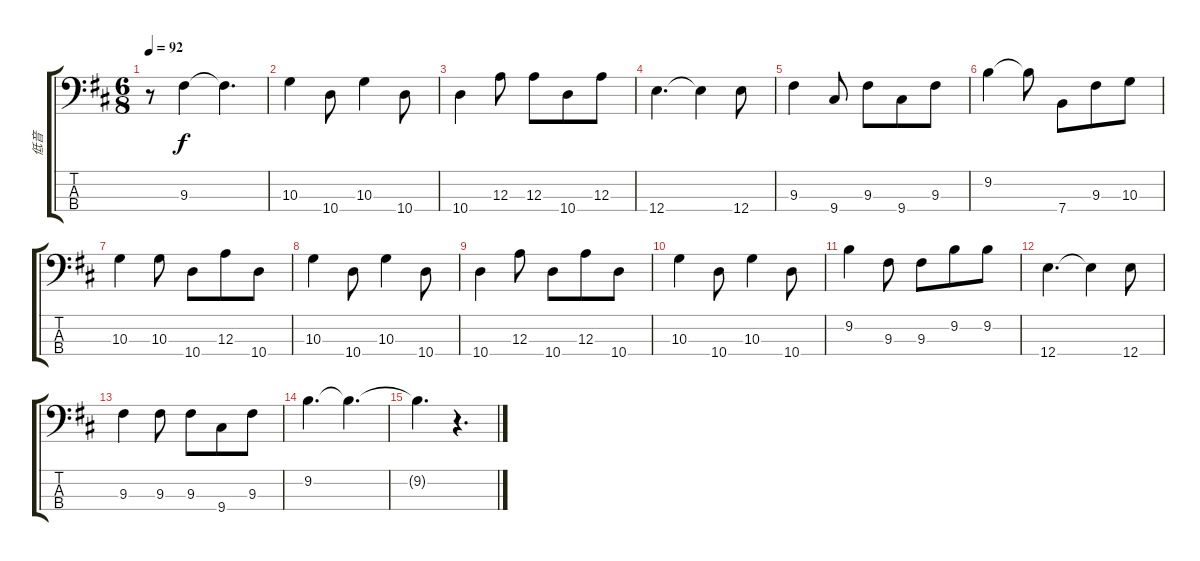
\track ("低音" "低音") {instrument electricbassfinger}
\staff {score tabs}
\tuning (G2 D2 A1 E1) {hide}
\ts (6 8)
\tempo 92
\clef f4
\ks d
r.8{dy f} 9.3.4 9.3{t}.4{d} |
10.3.4 10.4.8 10.3.4 10.4.8 |
10.4.4 12.3.8 12.3.8 10.4.8 12.3.8 |
12.4.4{d} 12.4{t}.4 12.4.8 |
9.3.4 9.4.8 9.3.8 9.4.8 9.3.8 |
9.2.4 9.2{t}.8 7.4.8 9.3.8 10.3.8 |
10.3.4 10.3.8 10.4.8 12.3.8 10.4.8 |
10.3.4 10.4.8 10.3.4 10.4.8 |
10.4.4 12.3.8 10.4.8 12.3.8 10.4.8 |
10.3.4 10.4.8 10.3.4 10.4.8 |
9.2.4 9.3.8 9.3.8 9.2.8 9.2.8 |
12.4.4{d} 12.4{t}.4 12.4.8 |
9.3.4 9.3.8 9.3.8 9.4.8 9.3.8 |
9.2.4{d} 9.2{t}.4{d} |
9.2{t}.4{d} r.4{d}
